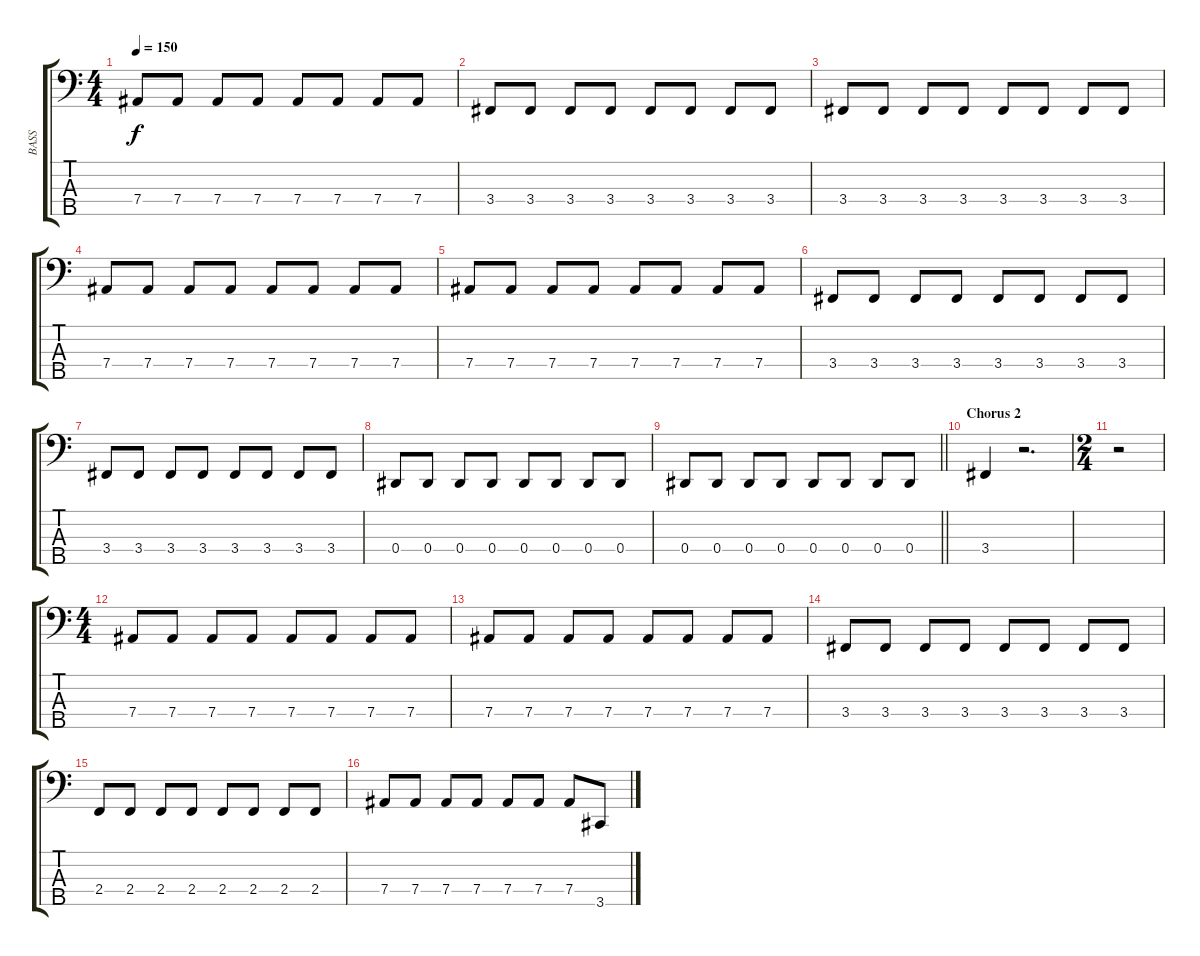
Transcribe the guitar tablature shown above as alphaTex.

\track ("BASS" "BASS") {instrument electricbassfinger}
\staff {score tabs}
\tuning (Gb2 Db2 Ab1 Eb1 Bb0) {hide}
\ts (4 4)
\tempo 150
\clef f4
\ks c
7.4.8{dy f} 7.4.8 7.4.8 7.4.8 7.4.8 7.4.8 7.4.8 7.4.8 |
3.4.8 3.4.8 3.4.8 3.4.8 3.4.8 3.4.8 3.4.8 3.4.8 |
3.4.8 3.4.8 3.4.8 3.4.8 3.4.8 3.4.8 3.4.8 3.4.8 |
7.4.8 7.4.8 7.4.8 7.4.8 7.4.8 7.4.8 7.4.8 7.4.8 |
7.4.8 7.4.8 7.4.8 7.4.8 7.4.8 7.4.8 7.4.8 7.4.8 |
3.4.8 3.4.8 3.4.8 3.4.8 3.4.8 3.4.8 3.4.8 3.4.8 |
3.4.8 3.4.8 3.4.8 3.4.8 3.4.8 3.4.8 3.4.8 3.4.8 |
0.4.8 0.4.8 0.4.8 0.4.8 0.4.8 0.4.8 0.4.8 0.4.8 |
\barLineRight lightlight
0.4.8 0.4.8 0.4.8 0.4.8 0.4.8 0.4.8 0.4.8 0.4.8 |
\section ("" "Chorus 2")
3.4.4 r.2{d} |
\ts (2 4)
r.2 |
\ts (4 4)
7.4.8 7.4.8 7.4.8 7.4.8 7.4.8 7.4.8 7.4.8 7.4.8 |
7.4.8 7.4.8 7.4.8 7.4.8 7.4.8 7.4.8 7.4.8 7.4.8 |
3.4.8 3.4.8 3.4.8 3.4.8 3.4.8 3.4.8 3.4.8 3.4.8 |
2.4.8 2.4.8 2.4.8 2.4.8 2.4.8 2.4.8 2.4.8 2.4.8 |
7.4.8 7.4.8 7.4.8 7.4.8 7.4.8 7.4.8 7.4.8 3.5.8
